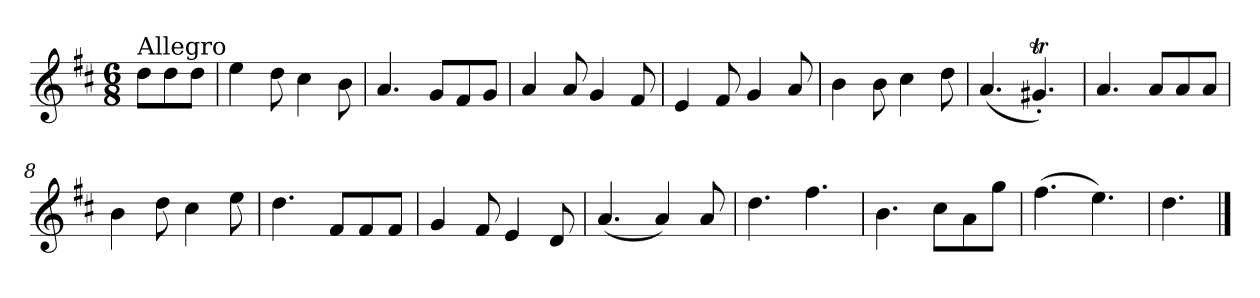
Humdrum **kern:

**kern
*part1
*staff1
*clefG2
*k[f#c#]
*D:
*M6/8
=
!LO:TX:a:t=Allegro
8dd\L
8dd\
8dd\J
=1
4ee\
8dd\
4cc#\
8b\
=2
4.a/
8g/L
8f#/
8g/J
=3
4a/
8a/
4g/
8f#/
=4
4e/
8f#/
4g/
8a/
=5
4b\
8b\
4cc#\
8dd\
=6
(<4.a/
4.g#Xt'</)
!!LO:LB:g=z
=7
4.a/
8a/L
8a/
8a/J
=8
4b\
8dd\
4cc#\
8ee\
=9
4.dd\
8f#/L
8f#/
8f#/J
=10
4g/
8f#/
4e/
8d/
=11
(<4.a/
4a/)
8a/
=12
4.dd\
4.ff#\
=13
4.b\
8cc#\L
8a\
8gg\J
!!LO:LB:g=z
=14
(>4.ff#\
4.ee\)
=15
4.dd\
==
*-
